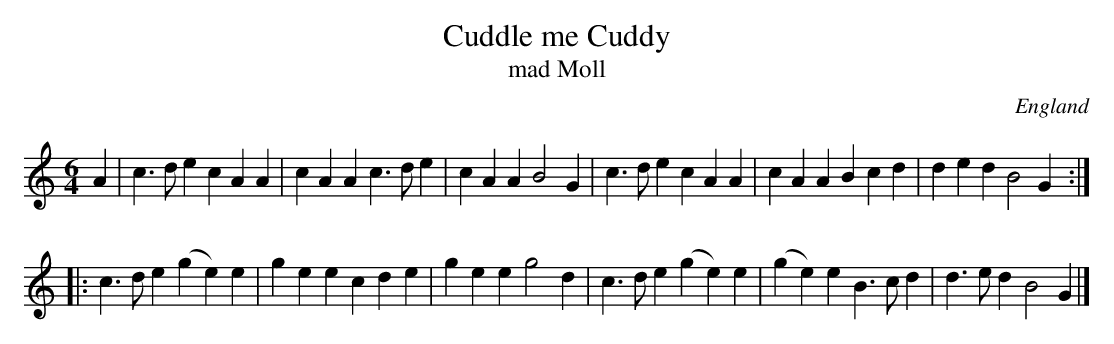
X:1
T:Cuddle me Cuddy
T:mad Moll
L:1/4
M:6/4
O:England
K:C major
A |\
c>de  cAA  | cAA c>de | cAA B2G | c>de  cAA  |  cAA  Bcd  | ded B2G ::
c>de (ge)e | gee cde  | gee g2d | c>de (ge)e | (ge)e B>cd | d>ed B2G |]
